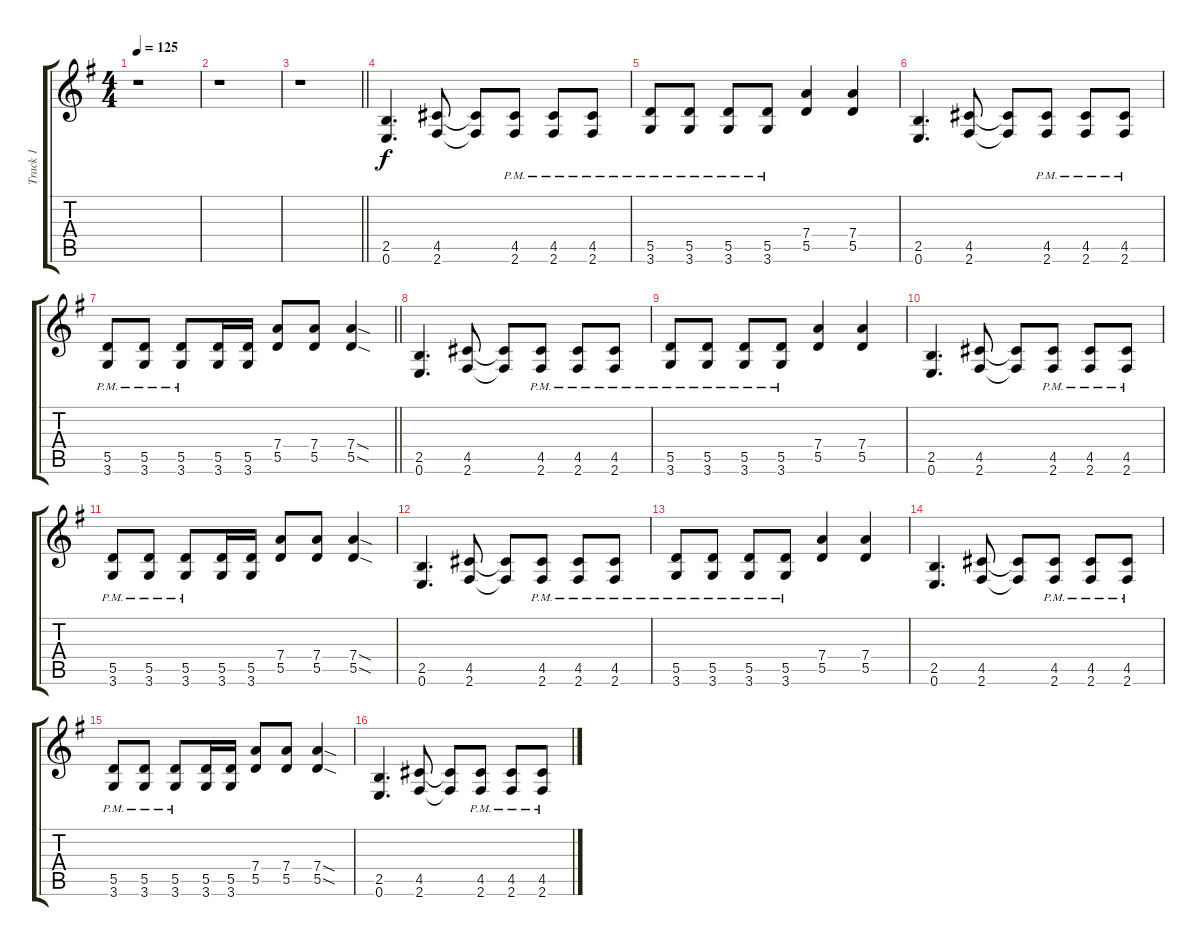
\track ("Track 1" "Track 1") {instrument distortionguitar}
\staff {score tabs}
\tuning (E4 B3 G3 D3 A2 E2) {hide}
\ts (4 4)
\tempo 125
\clef g2
\ks g
r.1{dy f} |
r.1 |
\barLineRight lightlight
r.1 |
(2.5 0.6).4{d} (4.5 2.6).8 (4.5{t} 2.6{t}).8 (4.5{pm} 2.6).8 (4.5{pm} 2.6).8 (4.5{pm} 2.6).8 |
(5.5{pm} 3.6).8 (5.5{pm} 3.6).8 (5.5{pm} 3.6).8 (5.5{pm} 3.6).8 (7.4 5.5).4 (7.4 5.5).4 |
(2.5 0.6).4{d} (4.5 2.6).8 (4.5{t} 2.6{t}).8 (4.5{pm} 2.6).8 (4.5{pm} 2.6).8 (4.5{pm} 2.6).8 |
\barLineRight lightlight
(5.5{pm} 3.6).8 (5.5{pm} 3.6).8 (5.5{pm} 3.6).8 (5.5 3.6).16 (5.5 3.6).16 (7.4 5.5).8 (7.4 5.5).8 (7.4{sod} 5.5{sod}).4 |
(2.5 0.6).4{d} (4.5 2.6).8 (4.5{t} 2.6{t}).8 (4.5{pm} 2.6).8 (4.5{pm} 2.6).8 (4.5{pm} 2.6).8 |
(5.5{pm} 3.6).8 (5.5{pm} 3.6).8 (5.5{pm} 3.6).8 (5.5{pm} 3.6).8 (7.4 5.5).4 (7.4 5.5).4 |
(2.5 0.6).4{d} (4.5 2.6).8 (4.5{t} 2.6{t}).8 (4.5{pm} 2.6).8 (4.5{pm} 2.6).8 (4.5{pm} 2.6).8 |
(5.5{pm} 3.6).8 (5.5{pm} 3.6).8 (5.5{pm} 3.6).8 (5.5 3.6).16 (5.5 3.6).16 (7.4 5.5).8 (7.4 5.5).8 (7.4{sod} 5.5{sod}).4 |
(2.5 0.6).4{d} (4.5 2.6).8 (4.5{t} 2.6{t}).8 (4.5{pm} 2.6).8 (4.5{pm} 2.6).8 (4.5{pm} 2.6).8 |
(5.5{pm} 3.6).8 (5.5{pm} 3.6).8 (5.5{pm} 3.6).8 (5.5{pm} 3.6).8 (7.4 5.5).4 (7.4 5.5).4 |
(2.5 0.6).4{d} (4.5 2.6).8 (4.5{t} 2.6{t}).8 (4.5{pm} 2.6).8 (4.5{pm} 2.6).8 (4.5{pm} 2.6).8 |
(5.5{pm} 3.6).8 (5.5{pm} 3.6).8 (5.5{pm} 3.6).8 (5.5 3.6).16 (5.5 3.6).16 (7.4 5.5).8 (7.4 5.5).8 (7.4{sod} 5.5{sod}).4 |
(2.5 0.6).4{d} (4.5 2.6).8 (4.5{t} 2.6{t}).8 (4.5{pm} 2.6).8 (4.5{pm} 2.6).8 (4.5{pm} 2.6).8
